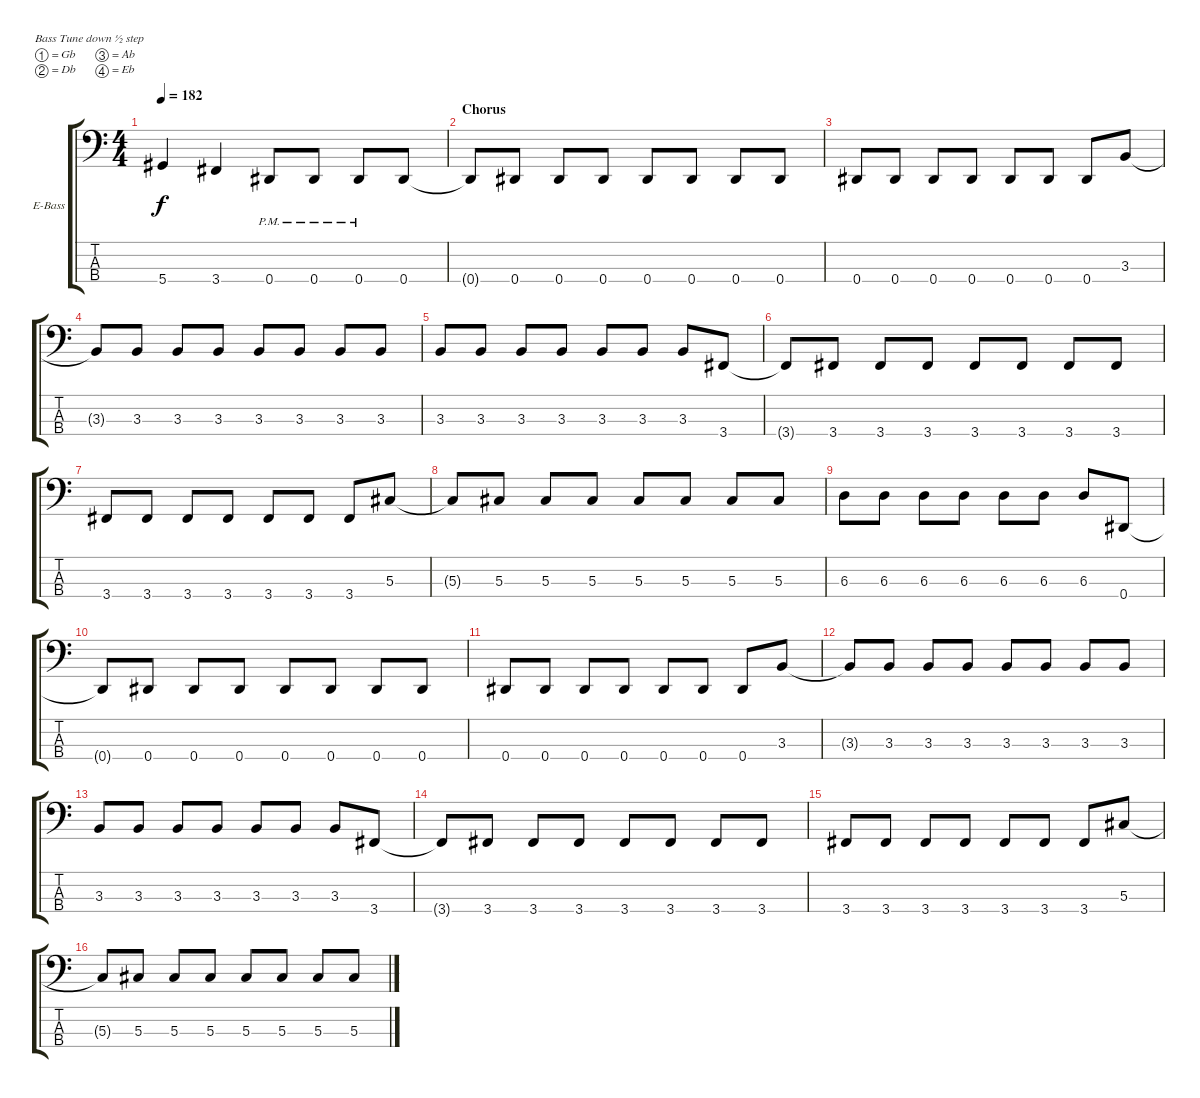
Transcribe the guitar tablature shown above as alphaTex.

\defaultSystemsLayout 4
\bracketExtendMode groupsimilarinstruments
\firstSystemTrackNameOrientation horizontal
\otherSystemsTrackNameOrientation horizontal
\track ("Electric Bass" "E-Bass") {instrument electricbassfinger}
\staff {score tabs}
\tuning (Gb2 Db2 Ab1 Eb1)
\ts (4 4)
\tempo 182
\clef f4
\ks c
5.4.4{dy f} 3.4.4 0.4{pm}.8 0.4{pm}.8 0.4{pm}.8 0.4.8 |
\section ("" "Chorus")
0.4{t}.8 0.4.8 0.4.8 0.4.8 0.4.8 0.4.8 0.4.8 0.4.8 |
0.4.8 0.4.8 0.4.8 0.4.8 0.4.8 0.4.8 0.4.8 3.3.8 |
3.3{t}.8 3.3.8 3.3.8 3.3.8 3.3.8 3.3.8 3.3.8 3.3.8 |
3.3.8 3.3.8 3.3.8 3.3.8 3.3.8 3.3.8 3.3.8 3.4.8 |
3.4{t}.8 3.4.8 3.4.8 3.4.8 3.4.8 3.4.8 3.4.8 3.4.8 |
3.4.8 3.4.8 3.4.8 3.4.8 3.4.8 3.4.8 3.4.8 5.3.8 |
5.3{t}.8 5.3.8 5.3.8 5.3.8 5.3.8 5.3.8 5.3.8 5.3.8 |
6.3.8 6.3.8 6.3.8 6.3.8 6.3.8 6.3.8 6.3.8 0.4.8 |
0.4{t}.8 0.4.8 0.4.8 0.4.8 0.4.8 0.4.8 0.4.8 0.4.8 |
0.4.8 0.4.8 0.4.8 0.4.8 0.4.8 0.4.8 0.4.8 3.3.8 |
3.3{t}.8 3.3.8 3.3.8 3.3.8 3.3.8 3.3.8 3.3.8 3.3.8 |
3.3.8 3.3.8 3.3.8 3.3.8 3.3.8 3.3.8 3.3.8 3.4.8 |
3.4{t}.8 3.4.8 3.4.8 3.4.8 3.4.8 3.4.8 3.4.8 3.4.8 |
3.4.8 3.4.8 3.4.8 3.4.8 3.4.8 3.4.8 3.4.8 5.3.8 |
5.3{t}.8 5.3.8 5.3.8 5.3.8 5.3.8 5.3.8 5.3.8 5.3.8
